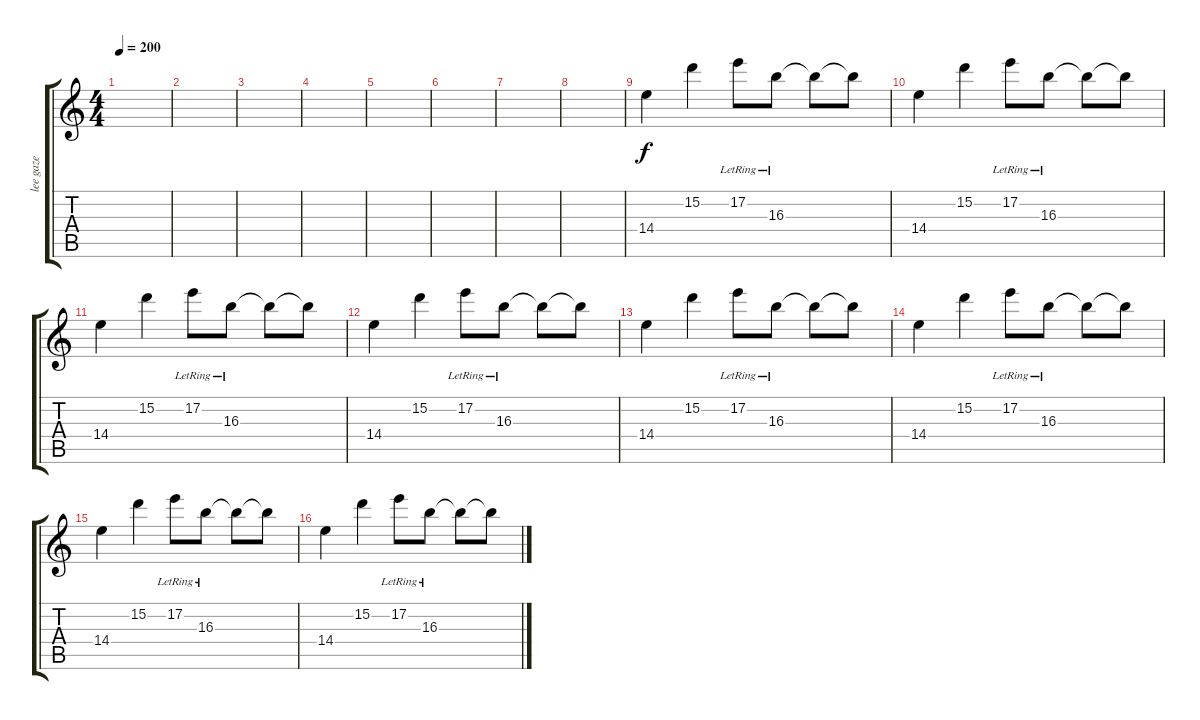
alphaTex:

\track ("lee gaze" "lee gaze") {instrument overdrivenguitar}
\staff {score tabs}
\tuning (E4 B3 G3 D3 A2 D2) {hide}
\ts (4 4)
\tempo 200
\clef g2
\ks c
|
|
|
|
|
|
|
|
14.4.4 15.2.4 17.2{lr}.8 16.3{lr}.8 16.3{t}.8 16.3{t}.8 |
14.4.4 15.2.4 17.2{lr}.8 16.3{lr}.8 16.3{t}.8 16.3{t}.8 |
14.4.4 15.2.4 17.2{lr}.8 16.3{lr}.8 16.3{t}.8 16.3{t}.8 |
14.4.4 15.2.4 17.2{lr}.8 16.3{lr}.8 16.3{t}.8 16.3{t}.8 |
14.4.4 15.2.4 17.2{lr}.8 16.3{lr}.8 16.3{t}.8 16.3{t}.8 |
14.4.4 15.2.4 17.2{lr}.8 16.3{lr}.8 16.3{t}.8 16.3{t}.8 |
14.4.4 15.2.4 17.2{lr}.8 16.3{lr}.8 16.3{t}.8 16.3{t}.8 |
14.4.4 15.2.4 17.2{lr}.8 16.3{lr}.8 16.3{t}.8 16.3{t}.8
